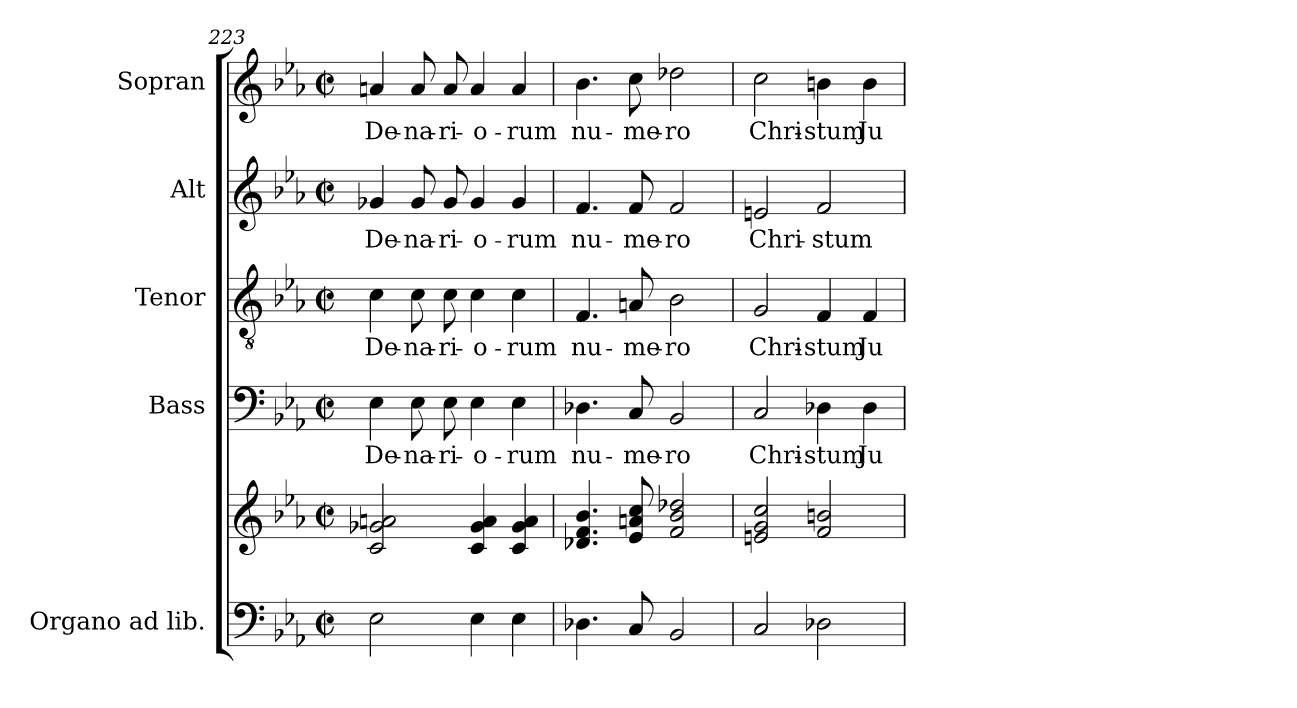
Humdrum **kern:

**kern	**kern	**kern	**text	**kern	**text	**kern	**text	**kern	**text
*part5	*part5	*part4	*part4	*part3	*part3	*part2	*part2	*part1	*part1
*staff6	*staff5	*staff4	*staff4	*staff3	*staff3	*staff2	*staff2	*staff1	*staff1
*I"Organo ad lib.	*	*I"Bass	*	*I"Tenor	*	*I"Alt	*	*I"Sopran	*
*	*	*I'B.	*	*I'T.	*	*I'A.	*	*I'S.	*
*clefF4	*clefG2	*clefF4	*	*clefGv2	*	*clefG2	*	*clefG2	*
*k[b-e-a-]	*k[b-e-a-]	*k[b-e-a-]	*	*k[b-e-a-]	*	*k[b-e-a-]	*	*k[b-e-a-]	*
*E-:	*E-:	*E-:	*	*E-:	*	*E-:	*	*E-:	*
*M2/2	*M2/2	*M2/2	*	*M2/2	*	*M2/2	*	*M2/2	*
*met(c|)	*met(c|)	*met(c|)	*	*met(c|)	*	*met(c|)	*	*met(c|)	*
=223	=223	=223	=223	=223	=223	=223	=223	=223	=223
!	!	!	!LO:LY:b	!	!LO:LY:b	!	!LO:LY:b	!	!LO:LY:b
2E-\	2c/ 2g-X/ 2an/	4E-\	De-	4c\	De-	4g-X/	De-	4an/	De-
!	!	!	!LO:LY:b	!	!LO:LY:b	!	!LO:LY:b	!	!LO:LY:b
.	.	8E-\	-na-	8c\	-na-	8g-/	-na-	8a/	-na-
!	!	!	!LO:LY:b	!	!LO:LY:b	!	!LO:LY:b	!	!LO:LY:b
.	.	8E-\	-ri-	8c\	-ri-	8g-/	-ri-	8a/	-ri-
!	!	!	!LO:LY:b	!	!LO:LY:b	!	!LO:LY:b	!	!LO:LY:b
4E-\	4c/ 4g-/ 4a/	4E-\	-o-	4c\	-o-	4g-/	-o-	4a/	-o-
!	!	!	!LO:LY:b	!	!LO:LY:b	!	!LO:LY:b	!	!LO:LY:b
4E-\	4c/ 4g-/ 4a/	4E-\	-rum	4c\	-rum	4g-/	-rum	4a/	-rum
=224	=224	=224	=224	=224	=224	=224	=224	=224	=224
!	!	!	!LO:LY:b	!	!LO:LY:b	!	!LO:LY:b	!	!LO:LY:b
4.D-X\	4.d-X/ 4.f/ 4.b-/	4.D-X\	nu-	4.F/	nu-	4.f/	nu-	4.b-\	nu-
!	!	!	!LO:LY:b	!	!LO:LY:b	!	!LO:LY:b	!	!LO:LY:b
8C/	8e-/ 8an/ 8cc/	8C/	-me-	8An/	-me-	8f/	-me-	8cc\	-me-
!	!	!	!LO:LY:b	!	!LO:LY:b	!	!LO:LY:b	!	!LO:LY:b
2BB-/	2f/ 2b-/ 2dd-X/	2BB-/	-ro	2B-\	-ro	2f/	-ro	2dd-X\	-ro
=225	=225	=225	=225	=225	=225	=225	=225	=225	=225
!	!	!	!LO:LY:b	!	!LO:LY:b	!	!LO:LY:b	!	!LO:LY:b
2C/	2en/ 2g/ 2cc/	2C/	Chri-	2G/	Chri-	2en/	Chri-	2cc\	Chri-
!	!	!	!LO:LY:b	!	!LO:LY:b	!	!LO:LY:b	!	!LO:LY:b
2D-X\	2f/ 2bn/	4D-X\	-stum	4F/	-stum	2f/	-stum	4bn\	-stum
!	!	!	!LO:LY:b	!	!LO:LY:b	!	!	!	!LO:LY:b
.	.	4D-\	Ju-	4F/	Ju-	.	.	4b\	Ju-
=	=	=	=	=	=	=	=	=	=
*-	*-	*-	*-	*-	*-	*-	*-	*-	*-
